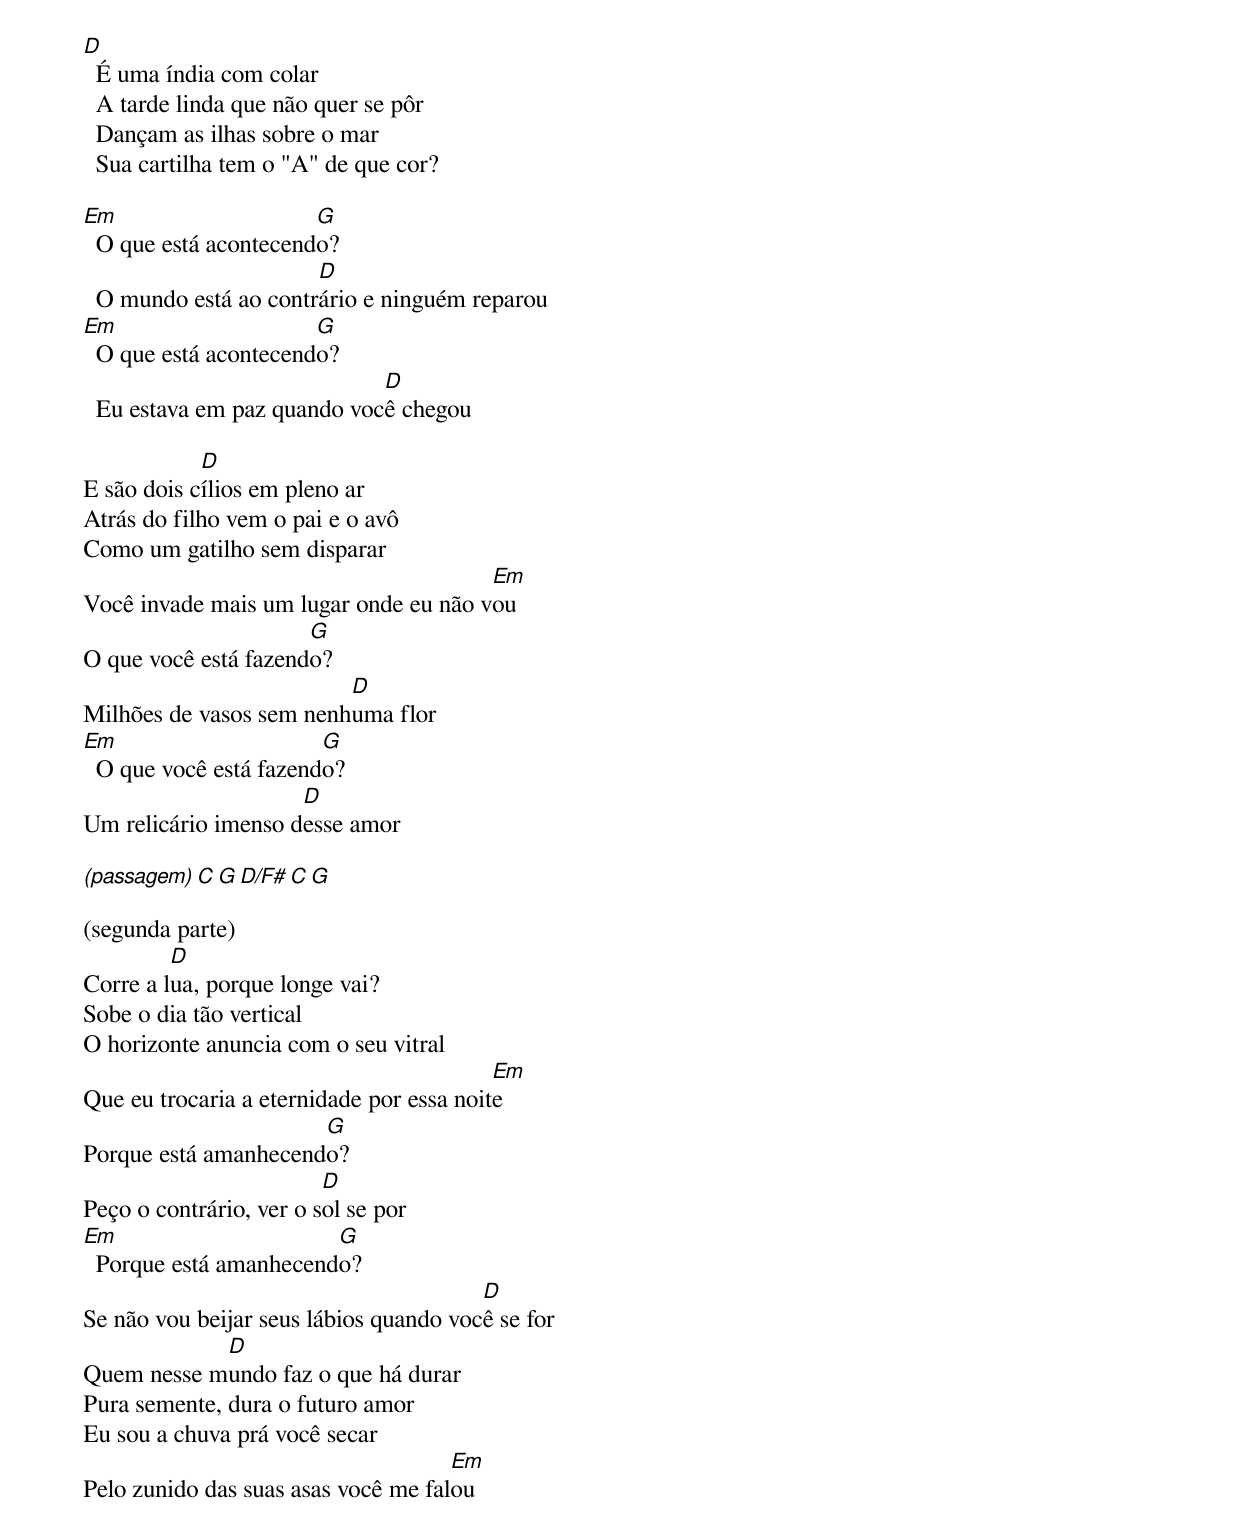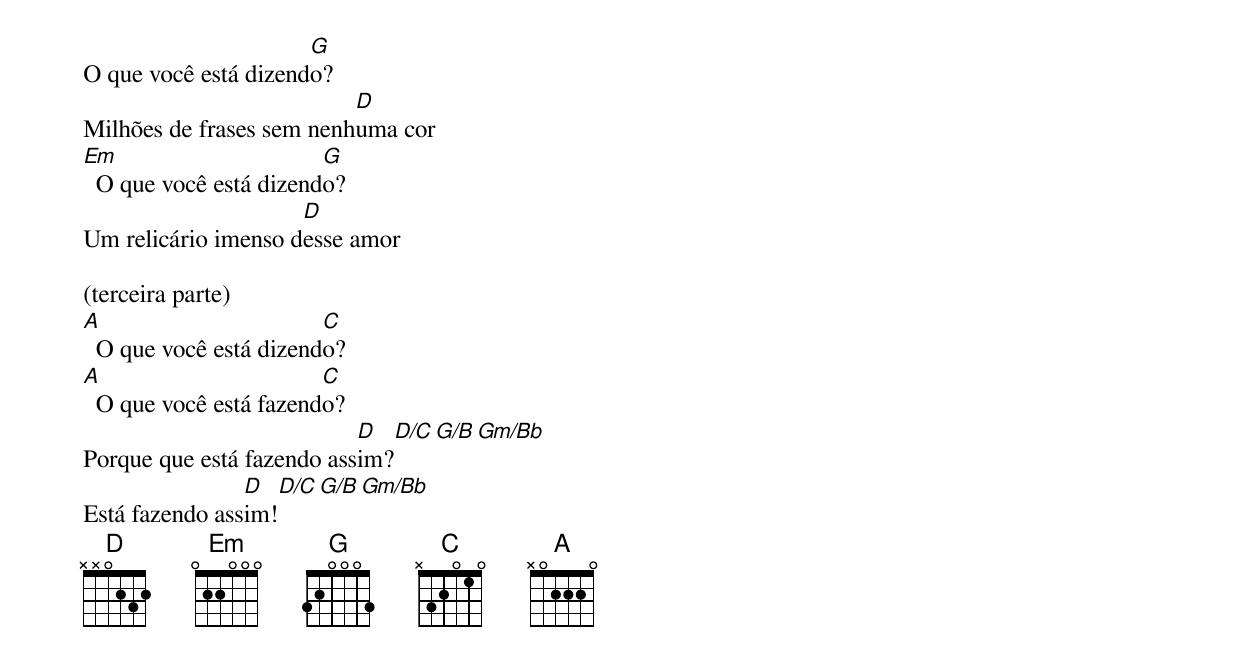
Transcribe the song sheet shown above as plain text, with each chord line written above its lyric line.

D
  É uma índia com colar
  A tarde linda que não quer se pôr
  Dançam as ilhas sobre o mar
  Sua cartilha tem o "A" de que cor?

Em                     G
  O que está acontecendo?
                       D
  O mundo está ao contrário e ninguém reparou
Em                     G
  O que está acontecendo?
                             D
  Eu estava em paz quando você chegou

            D
E são dois cílios em pleno ar
Atrás do filho vem o pai e o avô
Como um gatilho sem disparar
                                       Em
Você invade mais um lugar onde eu não vou
                      G
O que você está fazendo?
                         D
Milhões de vasos sem nenhuma flor
Em                      G
  O que você está fazendo?
                     D
Um relicário imenso desse amor

(passagem)  C G D/F# C G

(segunda parte)
         D
Corre a lua, porque longe vai?
Sobe o dia tão vertical
O horizonte anuncia com o seu vitral
                                          Em
Que eu trocaria a eternidade por essa noite
                      G
Porque está amanhecendo?
                         D
Peço o contrário, ver o sol se por
Em                      G
  Porque está amanhecendo?
                                        D
Se não vou beijar seus lábios quando você se for
            D
Quem nesse mundo faz o que há durar
Pura semente, dura o futuro amor
Eu sou a chuva prá você secar
                                     Em
Pelo zunido das suas asas você me falou
                      G
O que você está dizendo?
                          D
Milhões de frases sem nenhuma cor
Em                      G
  O que você está dizendo?
                     D
Um relicário imenso desse amor

(terceira parte)
A                       C
  O que você está dizendo?
A                       C
  O que você está fazendo?
                           D   D/C G/B Gm/Bb
Porque que está fazendo assim?
                D  D/C G/B Gm/Bb
Está fazendo assim!
